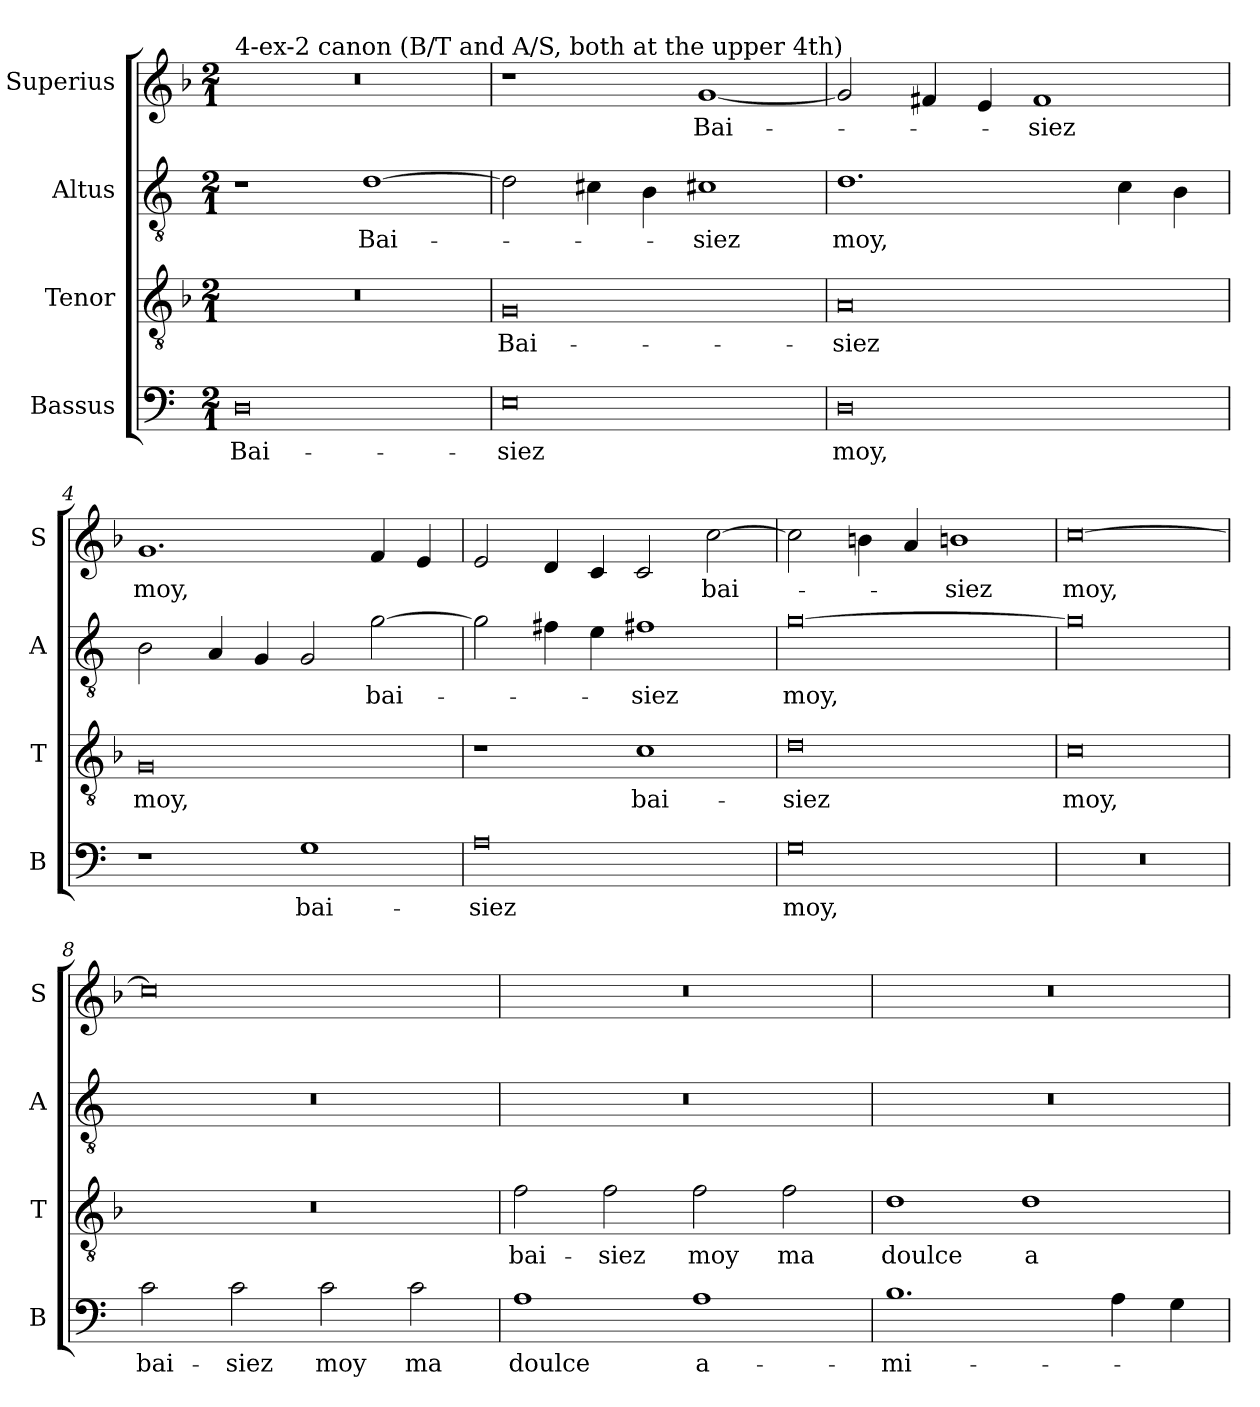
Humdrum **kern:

**kern	**text	**kern	**text	**kern	**text	**kern	**text
*part4	*part4	*part3	*part3	*part2	*part2	*part1	*part1
*staff4	*staff4	*staff3	*staff3	*staff2	*staff2	*staff1	*staff1
*I"Bassus	*	*I"Tenor	*	*I"Altus	*	*I"Superius	*
*I'B	*	*I'T	*	*I'A	*	*I'S	*
*clefF4	*	*clefGv2	*	*clefGv2	*	*clefG2	*
*k[]	*	*k[b-]	*	*k[]	*	*k[b-]	*
*M2/1	*	*M2/1	*	*M2/1	*	*M2/1	*
=1	=1	=1	=1	=1	=1	=1	=1
!	!	!	!	!	!	!LO:TX:a:t=4-ex-2 canon (B/T and A/S, both at the upper 4th)	!
0D	Bai-	0r	.	1r	.	0r	.
.	.	.	.	[1d	Bai-	.	.
=2	=2	=2	=2	=2	=2	=2	=2
0E	-siez	0G	Bai-	2d\]	.	1r	.
.	.	.	.	4c#X\	.	.	.
.	.	.	.	4B\	.	.	.
.	.	.	.	1c#X	-siez	[1g	Bai-
=3	=3	=3	=3	=3	=3	=3	=3
0D	moy,	0A	-siez	1.d	moy,	2g/]	.
.	.	.	.	.	.	4f#X/	.
.	.	.	.	.	.	4e/	.
.	.	.	.	.	.	1f#	-siez
.	.	.	.	4c\	.	.	.
.	.	.	.	4B\	.	.	.
=4	=4	=4	=4	=4	=4	=4	=4
1r	.	0G	moy,	2B\	.	1.g	moy,
.	.	.	.	4A/	.	.	.
.	.	.	.	4G/	.	.	.
1G	bai-	.	.	2G/	.	.	.
.	.	.	.	[2g\	bai-	4f/	.
.	.	.	.	.	.	4e/	.
=5	=5	=5	=5	=5	=5	=5	=5
0A	-siez	1r	.	2g\]	.	2e/	.
.	.	.	.	4f#X\	.	4d/	.
.	.	.	.	4e\	.	4c/	.
.	.	1c	bai-	1f#X	-siez	2c/	.
.	.	.	.	.	.	[2cc\	bai-
=6	=6	=6	=6	=6	=6	=6	=6
0G	moy,	0d	-siez	[0g	moy,	2cc\]	.
.	.	.	.	.	.	4bn\	.
.	.	.	.	.	.	4a/	.
.	.	.	.	.	.	1bn	-siez
=7	=7	=7	=7	=7	=7	=7	=7
0r	.	0c	moy,	0g]	.	[0cc	moy,
=8	=8	=8	=8	=8	=8	=8	=8
2c\	bai-	0r	.	0r	.	0cc]	.
2c\	-siez	.	.	.	.	.	.
2c\	moy	.	.	.	.	.	.
2c\	ma	.	.	.	.	.	.
=9	=9	=9	=9	=9	=9	=9	=9
1A	doulce	2f\	bai-	0r	.	0r	.
.	.	2f\	-siez	.	.	.	.
1A	a-	2f\	moy	.	.	.	.
.	.	2f\	ma	.	.	.	.
=10	=10	=10	=10	=10	=10	=10	=10
1.B	-mi-	1d	doulce	0r	.	0r	.
.	.	1d	a-	.	.	.	.
4A\	.	.	.	.	.	.	.
4G\	.	.	.	.	.	.	.
=	=	=	=	=	=	=	=
*-	*-	*-	*-	*-	*-	*-	*-
